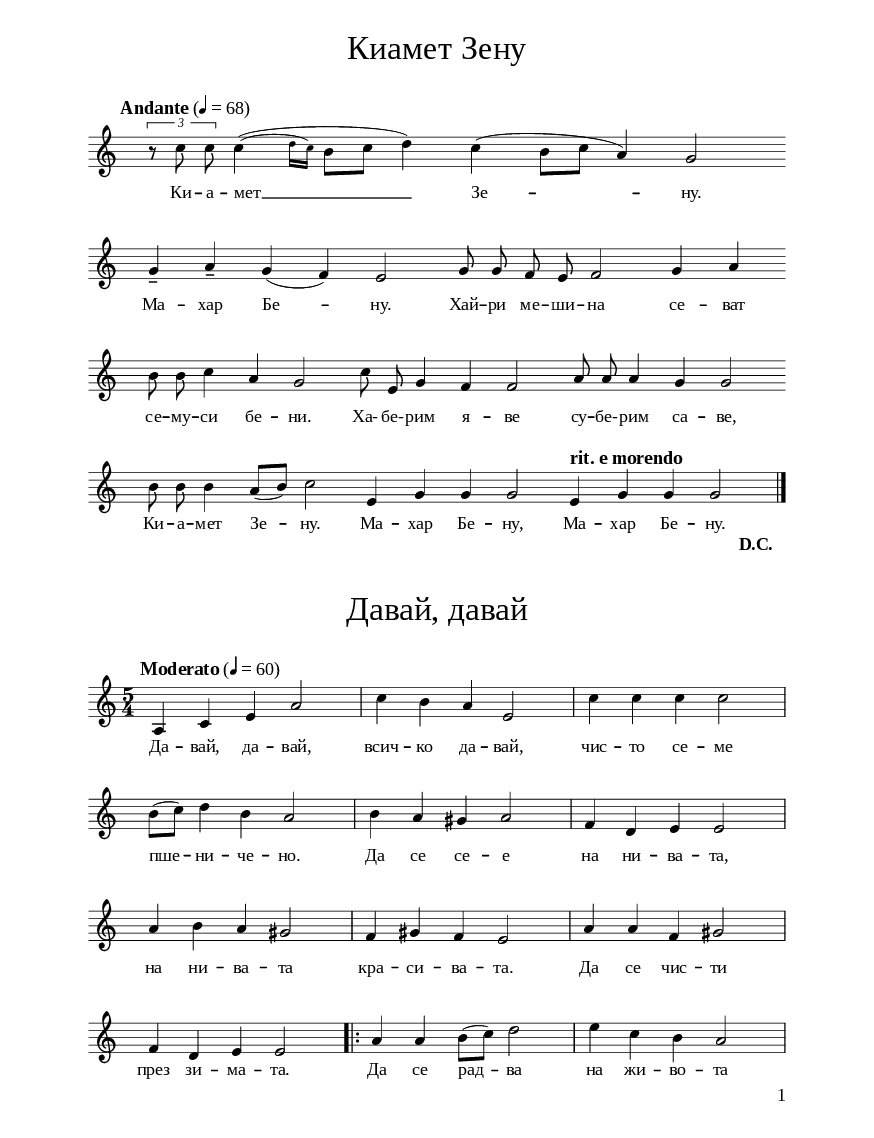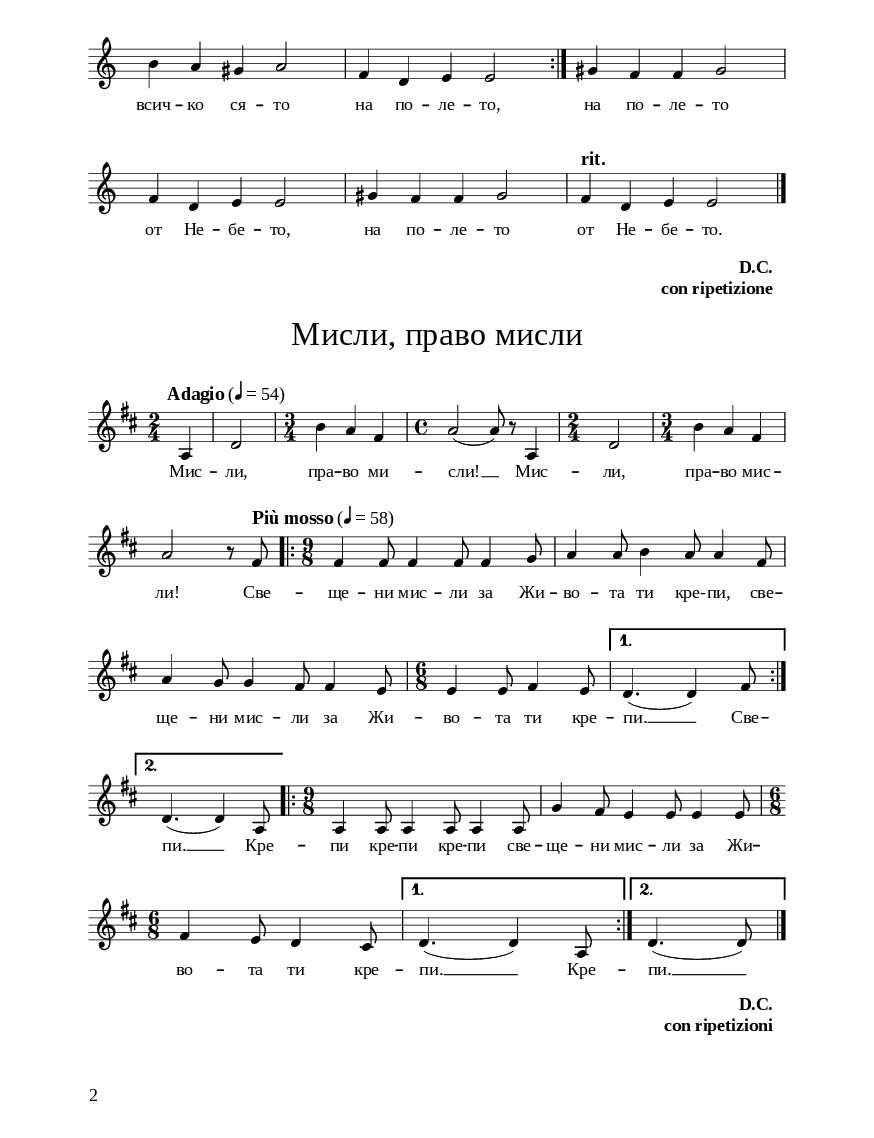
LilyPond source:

\version "2.24.2"

% include paper part and global functions
\include "include/globals.ily"

\bookpart {
  \label #'ref092_1
  \tocItem \markup "Киамет Зену"
  \include "include/bookpart-paper.ily"
  \score {
    \include "include/score-layout.ily"

    \new Voice \absolute {
      \clef treble
      \key c \major
      \omit Score.TimeSignature
      \cadenzaOn % allows custom bar lines
      \tempoFunc "Andante" 4 "68"


      \autoBeamOff

      \tupletUp \tuplet 3/2 {r8 c'' c''8 }  c''4~ ( \slashedGrace { \stemDown d''16[c''16] \stemNeutral }  b'8[c''] d''4)  c''4 ( b'8 [c''] a'4 ) g'2 \break

      g'4 -- a' -- g' ( f' ) e'2 g'8 g' f' e' f'2 g'4 a'4  \break

      b'8 b' c''4 a' g'2 c''8 e' g'4 f' f'2  a'8 a' a'4 g' g'2 \break

      b'8 b' b'4 a'8 [( b' )] c''2 e'4 g' g' g'2 \tempo "rit. e morendo" e'4 g' g' g'2 \bar "|." 

    }



    \addlyrics {
      Ки -- а -- мет __ Зе --  -- ну. Ма -- хар Бе  --  ну. Хай  --  ри ме  -- ши  --  на се  --
      ват се  -- му  -- си бе  -- ни. "Ха-" -- "бе-" -- рим я -- ве су  -- "бе-"  -- рим са  -- ве,
      Ки -- а -- мет Зе --  -- ну. Ма -- хар Бе  --  ну, Ма -- хар Бе  --  ну.
    }

    \header {
      title = \titleFunc "Киамет Зену" "Kiamet Zenu"
    }

    \midi{}


  } % score
  \markup \dc-one "D.C."

  \label #'ref092_2
  \tocItem \markup "Давай, давай"
  \include "include/bookpart-paper.ily"
  \score {
    \include "include/score-layout.ily"

    \new Voice \absolute  {
      \clef treble
      \key a \minor
      \time 5/4
      \tempoFunc "Moderato" 4 "60"

      a4 c' e' a'2 |c''4 b' a' e'2 | c''4 c'' c'' c''2 \break |

      b'8 ( c'' ) d''4 b' a'2 | b'4 a' gis' a'2 | f'4 d' e' e'2 \break |

      a'4 b' a' gis'2 | f'4 gis' f' e'2 | a'4 a' f' gis'2 \break |

      f'4 d' e' e'2  \bar ".|:"|

      a'4 a' b'8 ( c'' ) d''2 |  e''4 c'' b' a'2 \break | % 13

      b'4 a' gis' a'2 | f'4 d' e' e'2
      \bar ":|." | gis'4 f' f' gis'2 \break |

      f'4 d' e' e'2 | gis'4 f' f' gis'2 | \tempo "rit." f'4  d' e' e'2 | \bar "|."

    }



    \addlyrics {
      Да -- вай, да  -- вай, всич -- ко да -- вай,

      чис -- то се -- ме пше -- ни -- че -- но.

      Да се се -- е на ни -- ва -- та, на ни -- ва -- та кра -- си -- ва -- та.

      Да се чис -- ти през зи -- ма -- та.

      Да се рад -- ва на жи -- во -- та

      всич -- ко ся -- то на по -- ле -- то,

      на по -- ле -- то от Hе -- бе -- то,

      на по -- ле -- то от Hе -- бе -- то.

    }

    \header {
      title = \titleFunc "Давай, давай" "Davaj, davaj"
    }

    \midi{}

  } % score

  \markup \dc-two "D.C.""con ripetizione"

  \label #'ref093
  \tocItem \markup "Мисли, право мисли"
  \include "include/bookpart-paper.ily"
  \score {
    \include "include/score-layout.ily"


    \new Voice \absolute  {
      \clef treble
      \key d \major
      \time 2/4
      \tempoFunc "Adagio" 4 "54"

      \partial 4
      \autoBeamOff

      a4 | d'2 | \time 3/4 b'4 a' fis' | \time 4/4 a'2 ( a'8 ) r8 a4 | \time 2/4 d'2 | \time 3/4 b'4 a'4 fis'4 \break

      a'2 r8

      \tempoFunc "Più mosso" 4 "58"
      fis'8 | \repeat volta 2 {
        \time 9/8 fis'4 fis'8 fis'4 fis'8 fis'4 g'8 | a'4 a'8 b'4 a'8 a'4 fis'8 | \break

        a'4 g'8 g'4 fis'8 fis'4 e'8 | \time 6/8 e'4 e'8 fis'4 e'8 |
      } \alternative {
        {d'4. (d'4 ) fis'8 \break}
        {d'4. (d'4) a8 }
      } \repeat volta 2 {
        \time 9/8 a4 a8 a4 a8 a4 a8 | g'4 fis'8 e'4 e'8 e'4 e'8 | \break

        \time 6/8  fis'4 e'8 d'4 cis'8 |
      } \alternative { { d'4. ( d'4 ) a8 } { d'4. ( d'8 ) } } \bar "|."

    }

    \addlyrics {
      Мис -- ли, пра -- во ми -- сли! __  Мис -- ли, пра -- во мис -- ли!

      Све -- ще -- ни мис -- ли за Жи -- во -- та ти "кре-" -- пи, све -- ще -- ни мис -- ли за Жи -- во -- та ти кре -- пи. __ Све -- пи. __  Кре -- пи кре -- пи

      кре -- пи све -- ще -- ни мис -- ли за Жи -- во -- та ти кре -- пи. __  Кре -- пи. __
    }

    \header {
      title = \titleFunc "Мисли, право мисли" "Misli, pravo misli"
    }

    \midi{}

  } % score

  \markup \dc-two "D.C.""con ripetizioni"

} % bookpart
